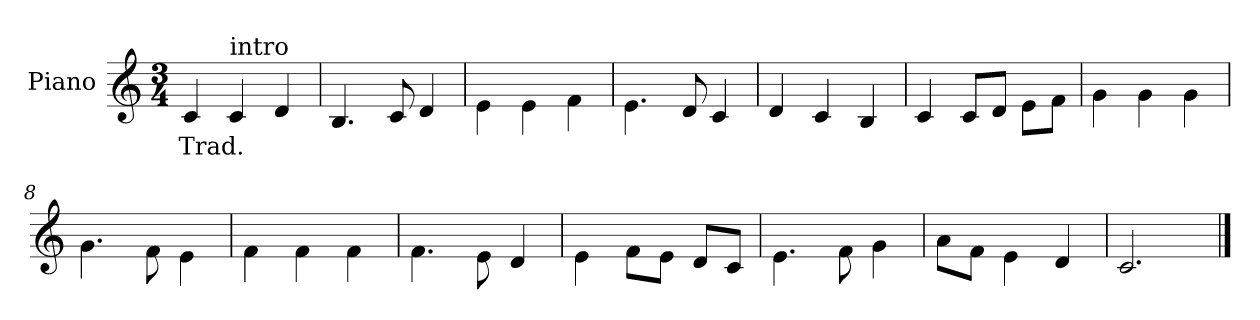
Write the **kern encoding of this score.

**kern	**text
*part1	*part1
*staff1	*staff1
*I"Piano	*
*clefG2	*
*k[]	*
*C:	*
*M3/4	*
*MM80	*
=1	=1
!	!LO:LY:b
4c/	Trad.
!LO:TX:a:t=intro	!
4c/	.
4d/	.
=2	=2
4.B/	.
8c/	.
4d/	.
=3	=3
4e\	.
4e\	.
4f\	.
=4	=4
4.e\	.
8d/	.
4c/	.
=5	=5
4d/	.
4c/	.
4B/	.
=6	=6
4c/	.
8c/L	.
8d/J	.
8e\L	.
8f\J	.
=7	=7
4g\	.
4g\	.
4g\	.
=8	=8
4.g\	.
8f\	.
4e\	.
=9	=9
4f\	.
4f\	.
4f\	.
!!LO:LB:g=z
=10	=10
4.f\	.
8e\	.
4d/	.
=11	=11
4e\	.
8f\L	.
8e\J	.
8d/L	.
8c/J	.
=12	=12
4.e\	.
8f\	.
4g\	.
=13	=13
8a\L	.
8f\J	.
4e\	.
4d/	.
=14	=14
2.c/	.
==	==
*-	*-
